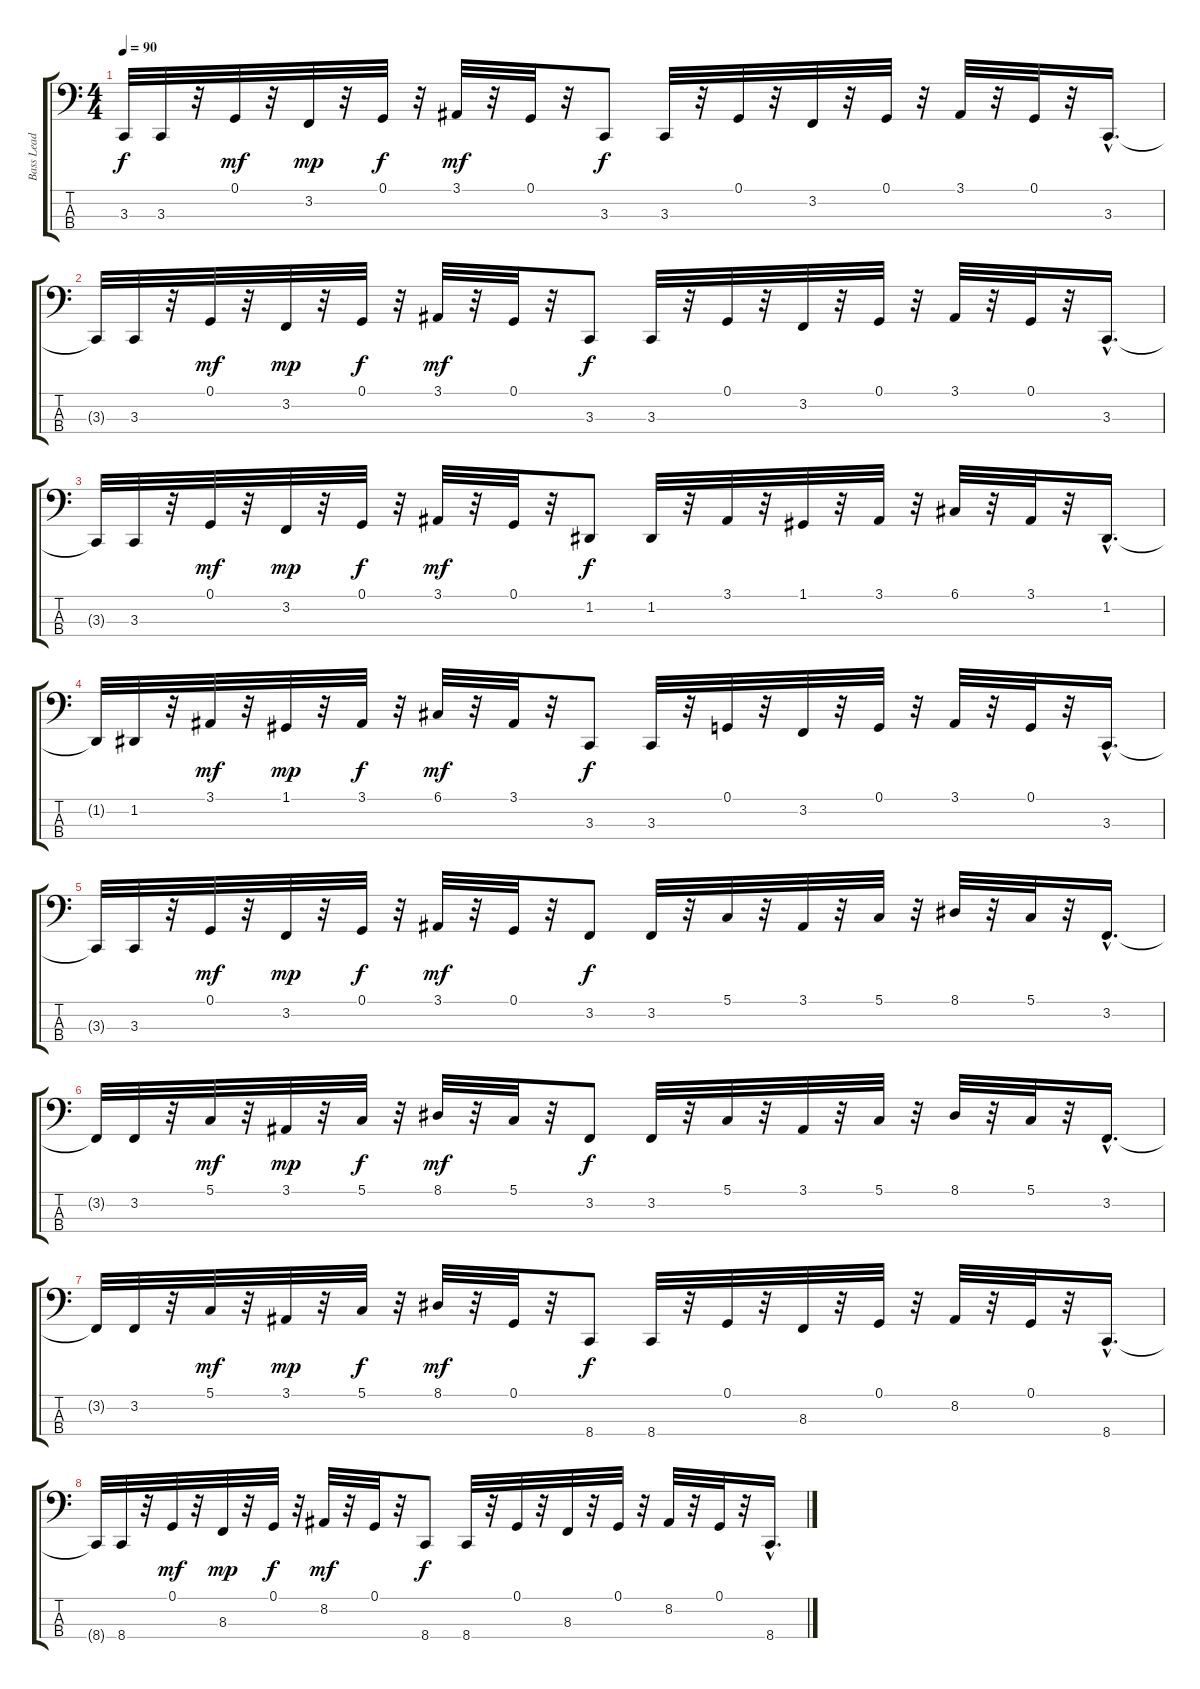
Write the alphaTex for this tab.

\track ("Bass Lead" "Bass Lead") {instrument lead8bassandlead}
\staff {score tabs}
\tuning (G2 D2 A1 E1) {hide}
\ts (4 4)
\tempo 90
\clef f4
\ks c
3.3{t}.32{dy f} 3.3.32 r.32 0.1.32{dy mf} r.32 3.2.32{dy mp} r.32 0.1.32{dy f} r.32 3.1.32{dy mf} r.32 0.1.32 r.32 3.3.8{dy f} 3.3.32 r.32 0.1.32 r.32 3.2.32 r.32 0.1.32 r.32 3.1.32 r.32 0.1.32 r.32 3.3{hac}.16{d} |
3.3{t}.32 3.3.32 r.32 0.1.32{dy mf} r.32 3.2.32{dy mp} r.32 0.1.32{dy f} r.32 3.1.32{dy mf} r.32 0.1.32 r.32 3.3.8{dy f} 3.3.32 r.32 0.1.32 r.32 3.2.32 r.32 0.1.32 r.32 3.1.32 r.32 0.1.32 r.32 3.3{hac}.16{d} |
3.3{t}.32 3.3.32 r.32 0.1.32{dy mf} r.32 3.2.32{dy mp} r.32 0.1.32{dy f} r.32 3.1.32{dy mf} r.32 0.1.32 r.32 1.2.8{dy f} 1.2.32 r.32 3.1.32 r.32 1.1.32 r.32 3.1.32 r.32 6.1.32 r.32 3.1.32 r.32 1.2{hac}.16{d} |
1.2{t}.32 1.2.32 r.32 3.1.32{dy mf} r.32 1.1.32{dy mp} r.32 3.1.32{dy f} r.32 6.1.32{dy mf} r.32 3.1.32 r.32 3.3.8{dy f} 3.3.32 r.32 0.1.32 r.32 3.2.32 r.32 0.1.32 r.32 3.1.32 r.32 0.1.32 r.32 3.3{hac}.16{d} |
3.3{t}.32 3.3.32 r.32 0.1.32{dy mf} r.32 3.2.32{dy mp} r.32 0.1.32{dy f} r.32 3.1.32{dy mf} r.32 0.1.32 r.32 3.2.8{dy f} 3.2.32 r.32 5.1.32 r.32 3.1.32 r.32 5.1.32 r.32 8.1.32 r.32 5.1.32 r.32 3.2{hac}.16{d} |
3.2{t}.32 3.2.32 r.32 5.1.32{dy mf} r.32 3.1.32{dy mp} r.32 5.1.32{dy f} r.32 8.1.32{dy mf} r.32 5.1.32 r.32 3.2.8{dy f} 3.2.32 r.32 5.1.32 r.32 3.1.32 r.32 5.1.32 r.32 8.1.32 r.32 5.1.32 r.32 3.2{hac}.16{d} |
3.2{t}.32 3.2.32 r.32 5.1.32{dy mf} r.32 3.1.32{dy mp} r.32 5.1.32{dy f} r.32 8.1.32{dy mf} r.32 0.1.32 r.32 8.4.8{dy f} 8.4.32 r.32 0.1.32 r.32 8.3.32 r.32 0.1.32 r.32 8.2.32 r.32 0.1.32 r.32 8.4{hac}.16{d} |
8.4{t}.32 8.4.32 r.32 0.1.32{dy mf} r.32 8.3.32{dy mp} r.32 0.1.32{dy f} r.32 8.2.32{dy mf} r.32 0.1.32 r.32 8.4.8{dy f} 8.4.32 r.32 0.1.32 r.32 8.3.32 r.32 0.1.32 r.32 8.2.32 r.32 0.1.32 r.32 8.4{hac}.16{d}
